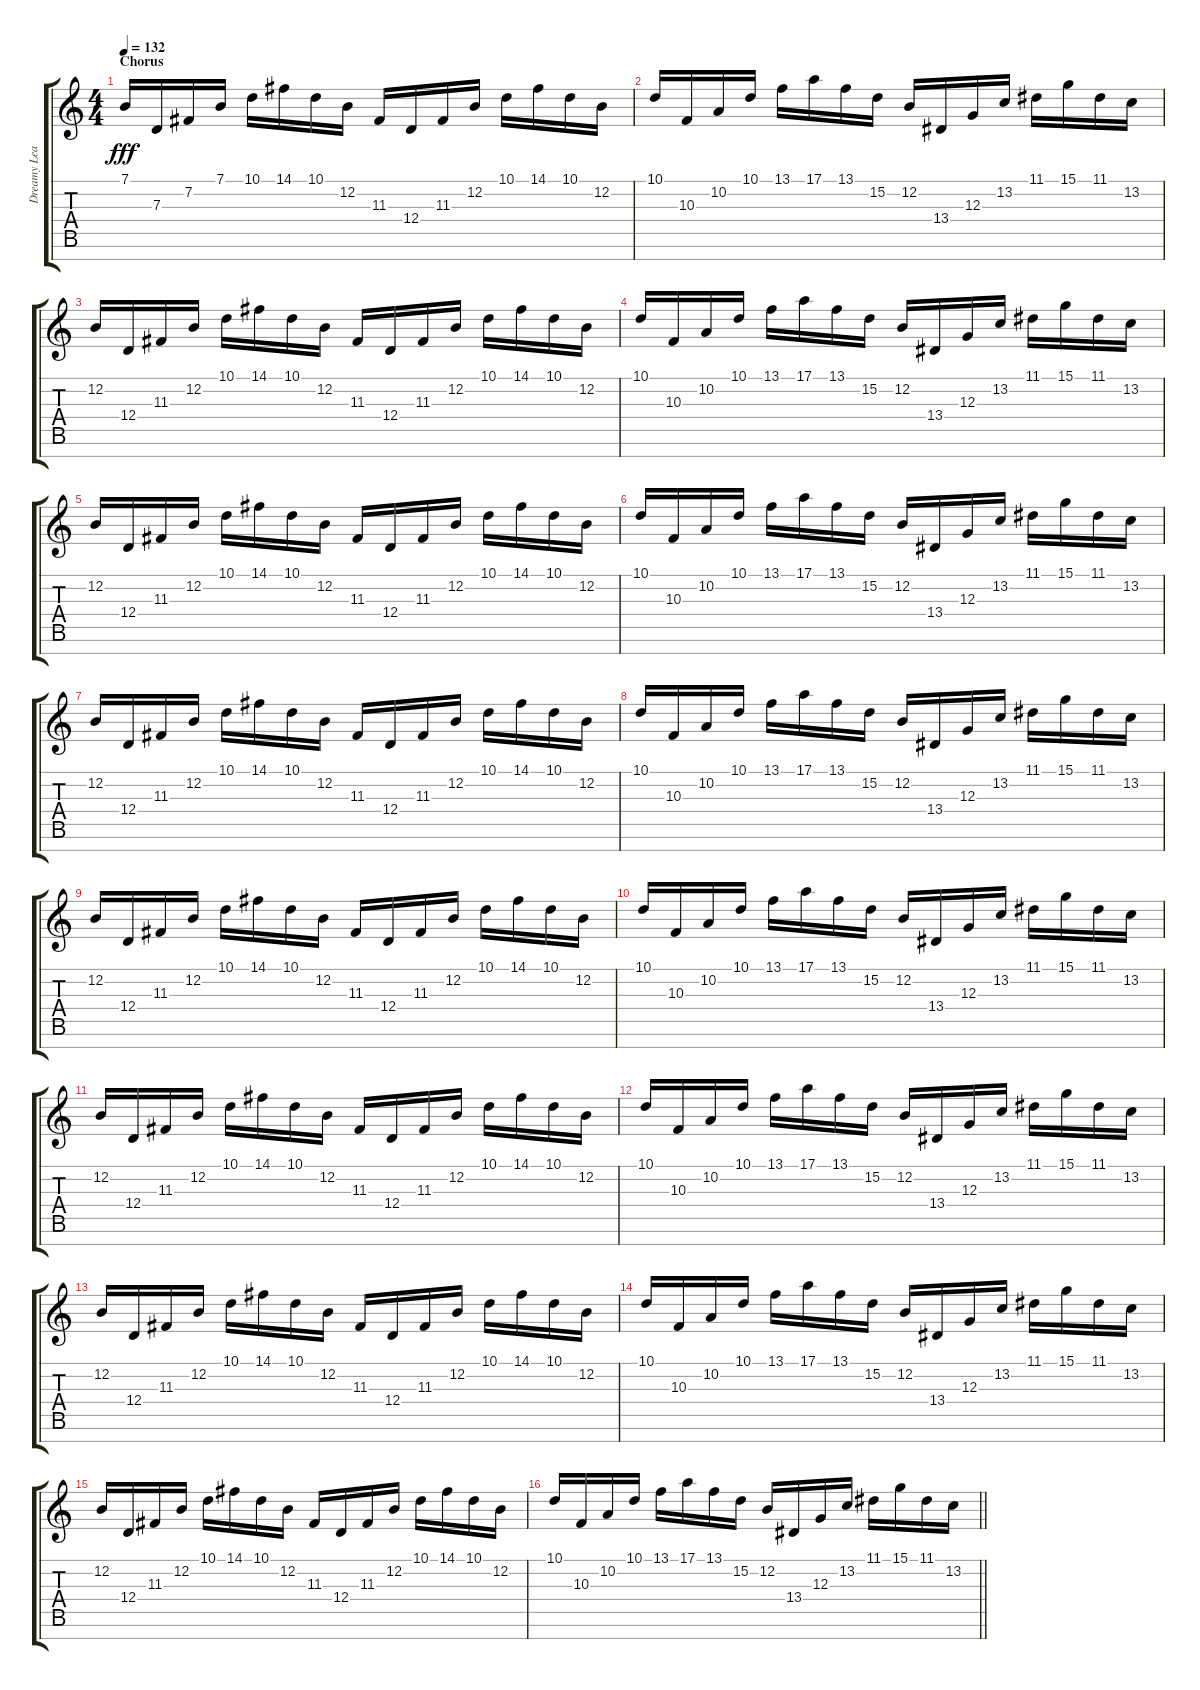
\track ("Dreamy Lead Arp" "Dreamy Lea") {instrument lead1square}
\staff {score tabs}
\tuning (E4 B3 G3 D3 A2 E2 B1) {hide}
\ts (4 4)
\section ("" "Chorus")
\tempo 132
\clef g2
\ks c
7.1.16{dy fff} 7.3.16 7.2.16 7.1.16 10.1.16 14.1.16 10.1.16 12.2.16 11.3.16 12.4.16 11.3.16 12.2.16 10.1.16 14.1.16 10.1.16 12.2.16 |
10.1.16 10.3.16 10.2.16 10.1.16 13.1.16 17.1.16 13.1.16 15.2.16 12.2.16 13.4.16 12.3.16 13.2.16 11.1.16 15.1.16 11.1.16 13.2.16 |
12.2.16 12.4.16 11.3.16 12.2.16 10.1.16 14.1.16 10.1.16 12.2.16 11.3.16 12.4.16 11.3.16 12.2.16 10.1.16 14.1.16 10.1.16 12.2.16 |
10.1.16 10.3.16 10.2.16 10.1.16 13.1.16 17.1.16 13.1.16 15.2.16 12.2.16 13.4.16 12.3.16 13.2.16 11.1.16 15.1.16 11.1.16 13.2.16 |
12.2.16 12.4.16 11.3.16 12.2.16 10.1.16 14.1.16 10.1.16 12.2.16 11.3.16 12.4.16 11.3.16 12.2.16 10.1.16 14.1.16 10.1.16 12.2.16 |
10.1.16 10.3.16 10.2.16 10.1.16 13.1.16 17.1.16 13.1.16 15.2.16 12.2.16 13.4.16 12.3.16 13.2.16 11.1.16 15.1.16 11.1.16 13.2.16 |
12.2.16 12.4.16 11.3.16 12.2.16 10.1.16 14.1.16 10.1.16 12.2.16 11.3.16 12.4.16 11.3.16 12.2.16 10.1.16 14.1.16 10.1.16 12.2.16 |
10.1.16 10.3.16 10.2.16 10.1.16 13.1.16 17.1.16 13.1.16 15.2.16 12.2.16 13.4.16 12.3.16 13.2.16 11.1.16 15.1.16 11.1.16 13.2.16 |
12.2.16 12.4.16 11.3.16 12.2.16 10.1.16 14.1.16 10.1.16 12.2.16 11.3.16 12.4.16 11.3.16 12.2.16 10.1.16 14.1.16 10.1.16 12.2.16 |
10.1.16 10.3.16 10.2.16 10.1.16 13.1.16 17.1.16 13.1.16 15.2.16 12.2.16 13.4.16 12.3.16 13.2.16 11.1.16 15.1.16 11.1.16 13.2.16 |
12.2.16 12.4.16 11.3.16 12.2.16 10.1.16 14.1.16 10.1.16 12.2.16 11.3.16 12.4.16 11.3.16 12.2.16 10.1.16 14.1.16 10.1.16 12.2.16 |
10.1.16 10.3.16 10.2.16 10.1.16 13.1.16 17.1.16 13.1.16 15.2.16 12.2.16 13.4.16 12.3.16 13.2.16 11.1.16 15.1.16 11.1.16 13.2.16 |
12.2.16 12.4.16 11.3.16 12.2.16 10.1.16 14.1.16 10.1.16 12.2.16 11.3.16 12.4.16 11.3.16 12.2.16 10.1.16 14.1.16 10.1.16 12.2.16 |
10.1.16 10.3.16 10.2.16 10.1.16 13.1.16 17.1.16 13.1.16 15.2.16 12.2.16 13.4.16 12.3.16 13.2.16 11.1.16 15.1.16 11.1.16 13.2.16 |
12.2.16 12.4.16 11.3.16 12.2.16 10.1.16 14.1.16 10.1.16 12.2.16 11.3.16 12.4.16 11.3.16 12.2.16 10.1.16 14.1.16 10.1.16 12.2.16 |
\barLineRight lightlight
10.1.16 10.3.16 10.2.16 10.1.16 13.1.16 17.1.16 13.1.16 15.2.16 12.2.16 13.4.16 12.3.16 13.2.16 11.1.16 15.1.16 11.1.16 13.2.16
